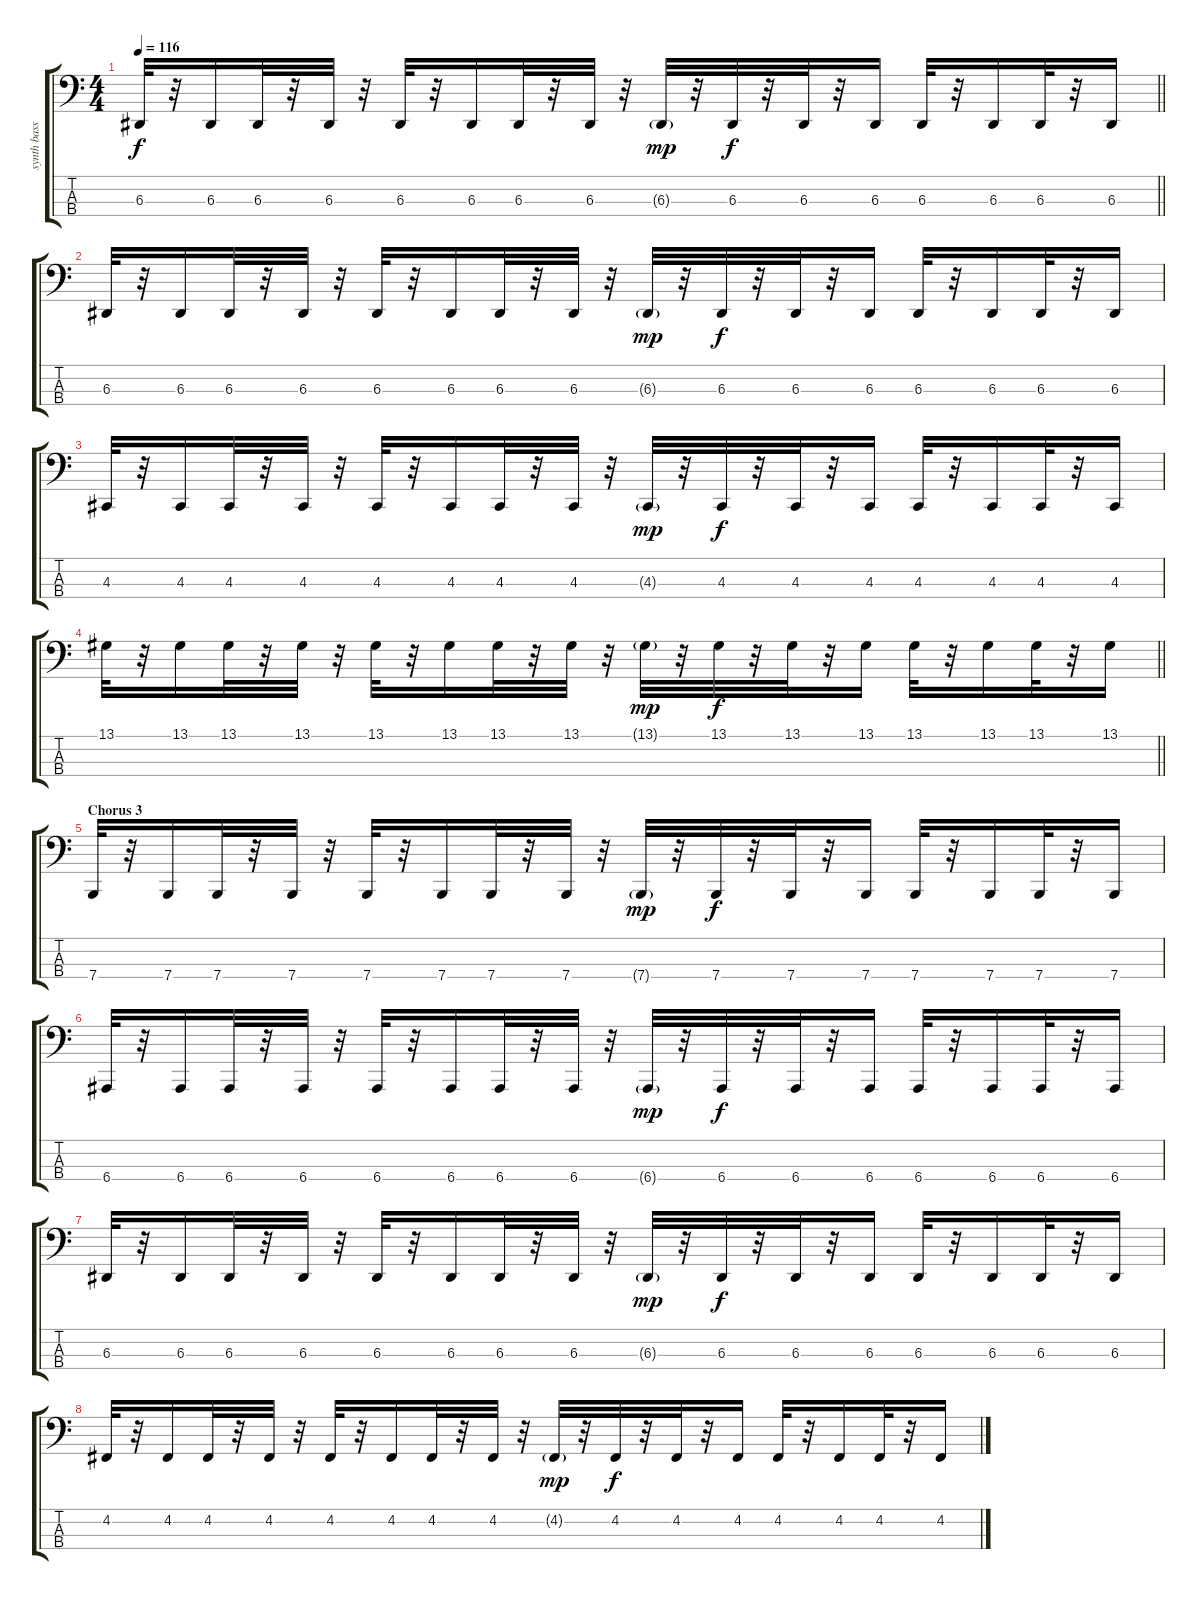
\track ("synth bass" "synth bass") {instrument lead8bassandlead}
\staff {score tabs}
\tuning (G2 D2 A1 E1) {hide}
\ts (4 4)
\tempo 116
\clef f4
\barLineRight lightlight
\ks c
6.3.32{dy f} r.32 6.3.16 6.3.32 r.32 6.3.32 r.32 6.3.32 r.32 6.3.16 6.3.32 r.32 6.3.32 r.32 6.3{g}.32{dy mp} r.32 6.3.32{dy f} r.32 6.3.32 r.32 6.3.16 6.3.32 r.32 6.3.16 6.3.32 r.32 6.3.16 |
6.3.32 r.32 6.3.16 6.3.32 r.32 6.3.32 r.32 6.3.32 r.32 6.3.16 6.3.32 r.32 6.3.32 r.32 6.3{g}.32{dy mp} r.32 6.3.32{dy f} r.32 6.3.32 r.32 6.3.16 6.3.32 r.32 6.3.16 6.3.32 r.32 6.3.16 |
4.3.32 r.32 4.3.16 4.3.32 r.32 4.3.32 r.32 4.3.32 r.32 4.3.16 4.3.32 r.32 4.3.32 r.32 4.3{g}.32{dy mp} r.32 4.3.32{dy f} r.32 4.3.32 r.32 4.3.16 4.3.32 r.32 4.3.16 4.3.32 r.32 4.3.16 |
\barLineRight lightlight
13.1.32 r.32 13.1.16 13.1.32 r.32 13.1.32 r.32 13.1.32 r.32 13.1.16 13.1.32 r.32 13.1.32 r.32 13.1{g}.32{dy mp} r.32 13.1.32{dy f} r.32 13.1.32 r.32 13.1.16 13.1.32 r.32 13.1.16 13.1.32 r.32 13.1.16 |
\section ("" "Chorus 3")
7.4.32 r.32 7.4.16 7.4.32 r.32 7.4.32 r.32 7.4.32 r.32 7.4.16 7.4.32 r.32 7.4.32 r.32 7.4{g}.32{dy mp} r.32 7.4.32{dy f} r.32 7.4.32 r.32 7.4.16 7.4.32 r.32 7.4.16 7.4.32 r.32 7.4.16 |
6.4.32 r.32 6.4.16 6.4.32 r.32 6.4.32 r.32 6.4.32 r.32 6.4.16 6.4.32 r.32 6.4.32 r.32 6.4{g}.32{dy mp} r.32 6.4.32{dy f} r.32 6.4.32 r.32 6.4.16 6.4.32 r.32 6.4.16 6.4.32 r.32 6.4.16 |
6.3.32 r.32 6.3.16 6.3.32 r.32 6.3.32 r.32 6.3.32 r.32 6.3.16 6.3.32 r.32 6.3.32 r.32 6.3{g}.32{dy mp} r.32 6.3.32{dy f} r.32 6.3.32 r.32 6.3.16 6.3.32 r.32 6.3.16 6.3.32 r.32 6.3.16 |
4.2.32 r.32 4.2.16 4.2.32 r.32 4.2.32 r.32 4.2.32 r.32 4.2.16 4.2.32 r.32 4.2.32 r.32 4.2{g}.32{dy mp} r.32 4.2.32{dy f} r.32 4.2.32 r.32 4.2.16 4.2.32 r.32 4.2.16 4.2.32 r.32 4.2.16
